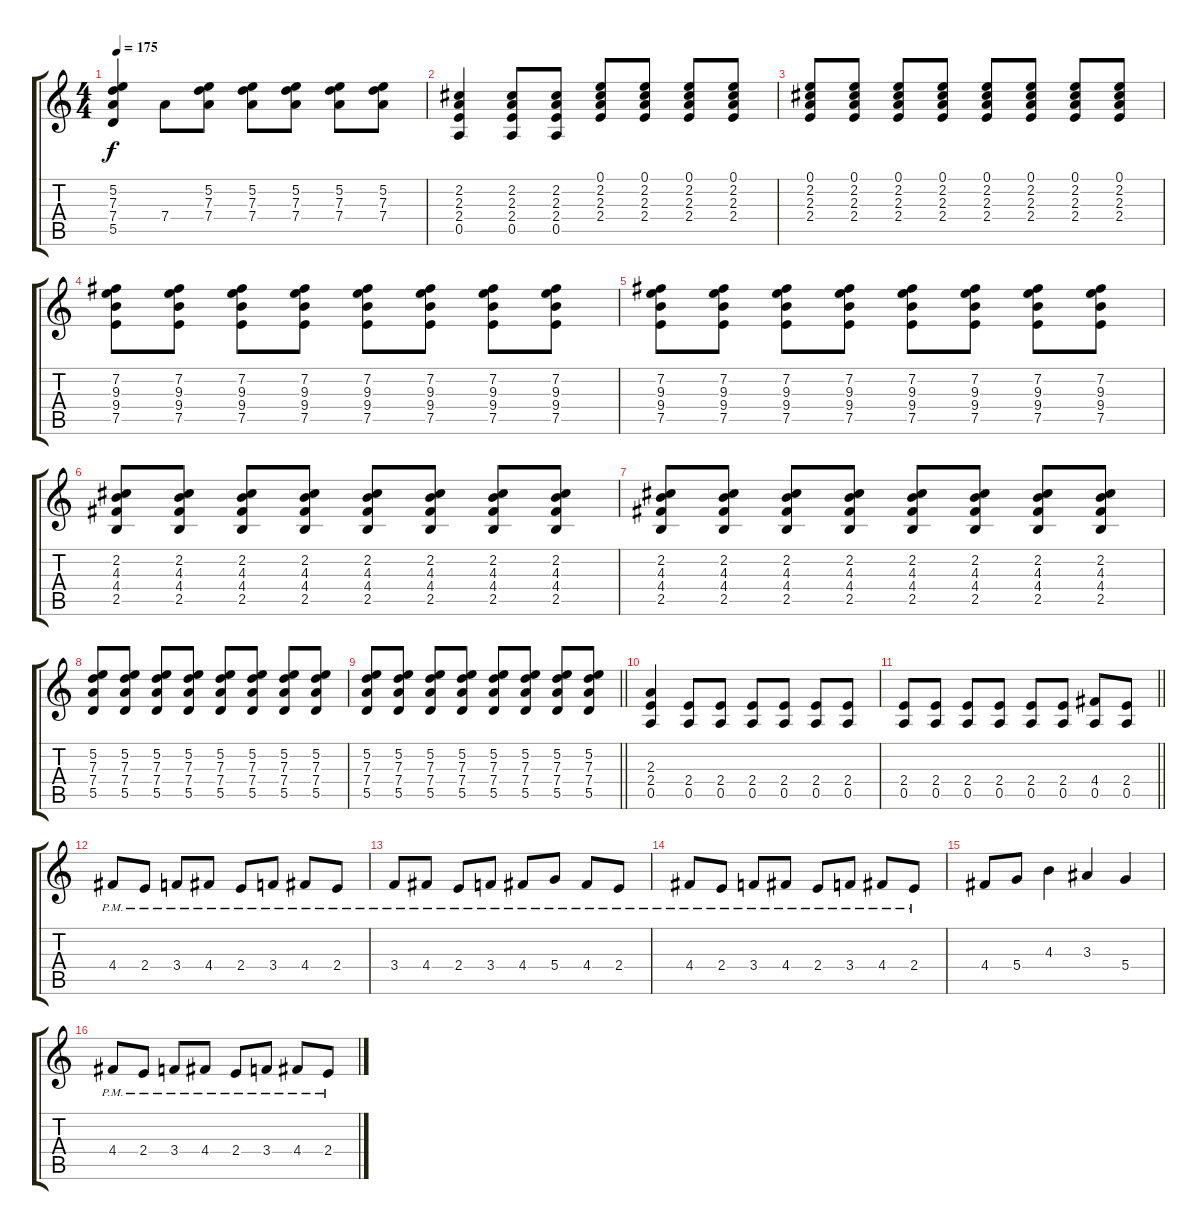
\track "" {instrument distortionguitar}
\staff {score tabs}
\tuning (E4 B3 G3 D3 A2 E2) {hide}
\ts (4 4)
\tempo 175
\clef g2
\ks c
(5.2 7.3 7.4 5.5).4{dy f} 7.4.8 (5.2 7.3 7.4).8 (5.2 7.3 7.4).8 (5.2 7.3 7.4).8 (5.2 7.3 7.4).8 (5.2 7.3 7.4).8 |
(2.2 2.3 2.4 0.5).4 (2.2 2.3 2.4 0.5).8 (2.2 2.3 2.4 0.5).8 (0.1 2.2 2.3 2.4).8 (0.1 2.2 2.3 2.4).8 (0.1 2.2 2.3 2.4).8 (0.1 2.2 2.3 2.4).8 |
(0.1 2.2 2.3 2.4).8 (0.1 2.2 2.3 2.4).8 (0.1 2.2 2.3 2.4).8 (0.1 2.2 2.3 2.4).8 (0.1 2.2 2.3 2.4).8 (0.1 2.2 2.3 2.4).8 (0.1 2.2 2.3 2.4).8 (0.1 2.2 2.3 2.4).8 |
(7.2 9.3 9.4 7.5).8 (7.2 9.3 9.4 7.5).8 (7.2 9.3 9.4 7.5).8 (7.2 9.3 9.4 7.5).8 (7.2 9.3 9.4 7.5).8 (7.2 9.3 9.4 7.5).8 (7.2 9.3 9.4 7.5).8 (7.2 9.3 9.4 7.5).8 |
(7.2 9.3 9.4 7.5).8 (7.2 9.3 9.4 7.5).8 (7.2 9.3 9.4 7.5).8 (7.2 9.3 9.4 7.5).8 (7.2 9.3 9.4 7.5).8 (7.2 9.3 9.4 7.5).8 (7.2 9.3 9.4 7.5).8 (7.2 9.3 9.4 7.5).8 |
(2.2 4.3 4.4 2.5).8 (2.2 4.3 4.4 2.5).8 (2.2 4.3 4.4 2.5).8 (2.2 4.3 4.4 2.5).8 (2.2 4.3 4.4 2.5).8 (2.2 4.3 4.4 2.5).8 (2.2 4.3 4.4 2.5).8 (2.2 4.3 4.4 2.5).8 |
(2.2 4.3 4.4 2.5).8 (2.2 4.3 4.4 2.5).8 (2.2 4.3 4.4 2.5).8 (2.2 4.3 4.4 2.5).8 (2.2 4.3 4.4 2.5).8 (2.2 4.3 4.4 2.5).8 (2.2 4.3 4.4 2.5).8 (2.2 4.3 4.4 2.5).8 |
(5.2 7.3 7.4 5.5).8 (5.2 7.3 7.4 5.5).8 (5.2 7.3 7.4 5.5).8 (5.2 7.3 7.4 5.5).8 (5.2 7.3 7.4 5.5).8 (5.2 7.3 7.4 5.5).8 (5.2 7.3 7.4 5.5).8 (5.2 7.3 7.4 5.5).8 |
\barLineRight lightlight
(5.2 7.3 7.4 5.5).8 (5.2 7.3 7.4 5.5).8 (5.2 7.3 7.4 5.5).8 (5.2 7.3 7.4 5.5).8 (5.2 7.3 7.4 5.5).8 (5.2 7.3 7.4 5.5).8 (5.2 7.3 7.4 5.5).8 (5.2 7.3 7.4 5.5).8 |
(2.3 2.4 0.5).4{volume 14 instrument distortionguitar} (2.4 0.5).8 (2.4 0.5).8 (2.4 0.5).8 (2.4 0.5).8 (2.4 0.5).8 (2.4 0.5).8 |
\barLineRight lightlight
(2.4 0.5).8 (2.4 0.5).8 (2.4 0.5).8 (2.4 0.5).8 (2.4 0.5).8 (2.4 0.5).8 (4.4 0.5).8 (2.4 0.5).8 |
4.4{pm}.8 2.4{pm}.8 3.4{pm}.8 4.4{pm}.8 2.4{pm}.8 3.4{pm}.8 4.4{pm}.8 2.4{pm}.8 |
3.4{pm}.8 4.4{pm}.8 2.4{pm}.8 3.4{pm}.8 4.4{pm}.8 5.4{pm}.8 4.4{pm}.8 2.4{pm}.8 |
4.4{pm}.8 2.4{pm}.8 3.4{pm}.8 4.4{pm}.8 2.4{pm}.8 3.4{pm}.8 4.4{pm}.8 2.4{pm}.8 |
4.4.8 5.4.8 4.3.4 3.3.4 5.4.4 |
4.4{pm}.8 2.4{pm}.8 3.4{pm}.8 4.4{pm}.8 2.4{pm}.8 3.4{pm}.8 4.4{pm}.8 2.4{pm}.8
